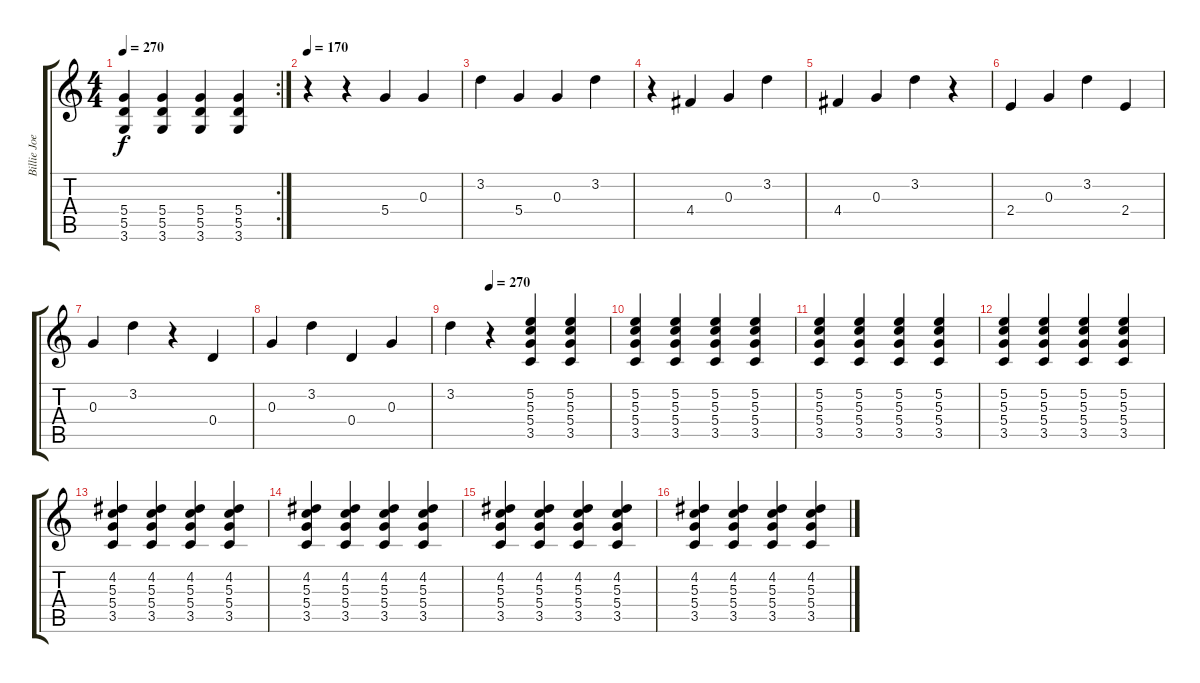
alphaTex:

\track ("Billie Joe (Guitar 2, Backup)" "Billie Joe") {instrument electricguitarclean}
\staff {score tabs}
\tuning (E4 B3 G3 D3 A2 E2) {hide}
\rc 2
\ts (4 4)
\tempo 270
\clef g2
\ks c
(5.4 5.5 3.6).4{dy f} (5.4 5.5 3.6).4 (5.4 5.5 3.6).4 (5.4 5.5 3.6).4 |
\tempo 170
r.4 r.4 5.4.4 0.3.4 |
3.2.4 5.4.4 0.3.4 3.2.4 |
r.4 4.4.4 0.3.4 3.2.4 |
4.4.4 0.3.4 3.2.4 r.4 |
2.4.4 0.3.4 3.2.4 2.4.4 |
0.3.4 3.2.4 r.4 0.4.4 |
0.3.4 3.2.4 0.4.4 0.3.4 |
\tempo (270 0.25)
3.2.4 r.4 (5.2 5.3 5.4 3.5).4 (5.2 5.3 5.4 3.5).4 |
(5.2 5.3 5.4 3.5).4 (5.2 5.3 5.4 3.5).4 (5.2 5.3 5.4 3.5).4 (5.2 5.3 5.4 3.5).4 |
(5.2 5.3 5.4 3.5).4 (5.2 5.3 5.4 3.5).4 (5.2 5.3 5.4 3.5).4 (5.2 5.3 5.4 3.5).4 |
(5.2 5.3 5.4 3.5).4 (5.2 5.3 5.4 3.5).4 (5.2 5.3 5.4 3.5).4 (5.2 5.3 5.4 3.5).4 |
(4.2 5.3 5.4 3.5).4 (4.2 5.3 5.4 3.5).4 (4.2 5.3 5.4 3.5).4 (4.2 5.3 5.4 3.5).4 |
(4.2 5.3 5.4 3.5).4 (4.2 5.3 5.4 3.5).4 (4.2 5.3 5.4 3.5).4 (4.2 5.3 5.4 3.5).4 |
(4.2 5.3 5.4 3.5).4 (4.2 5.3 5.4 3.5).4 (4.2 5.3 5.4 3.5).4 (4.2 5.3 5.4 3.5).4 |
(4.2 5.3 5.4 3.5).4 (4.2 5.3 5.4 3.5).4 (4.2 5.3 5.4 3.5).4 (4.2 5.3 5.4 3.5).4
